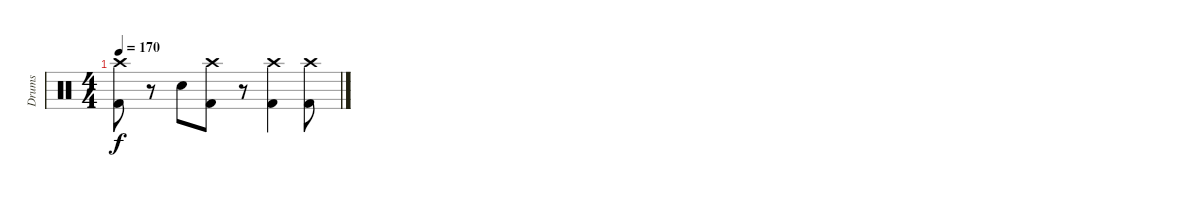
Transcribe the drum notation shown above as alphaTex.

\track ("Drums" "Drums") {instrument percussion}
\staff {score}
\articulation defaults
\ts (4 4)
\tempo 170
\clef neutral
\ks c
("Crash high (hit)" "Kick (hit) 2").8{dy f} r.8 "Snare (hit) 2".8 ("Crash high (hit)" "Kick (hit) 2").8 r.8 ("Crash high (hit)" "Kick (hit) 2").4 ("Crash high (hit)" "Kick (hit) 2").8
